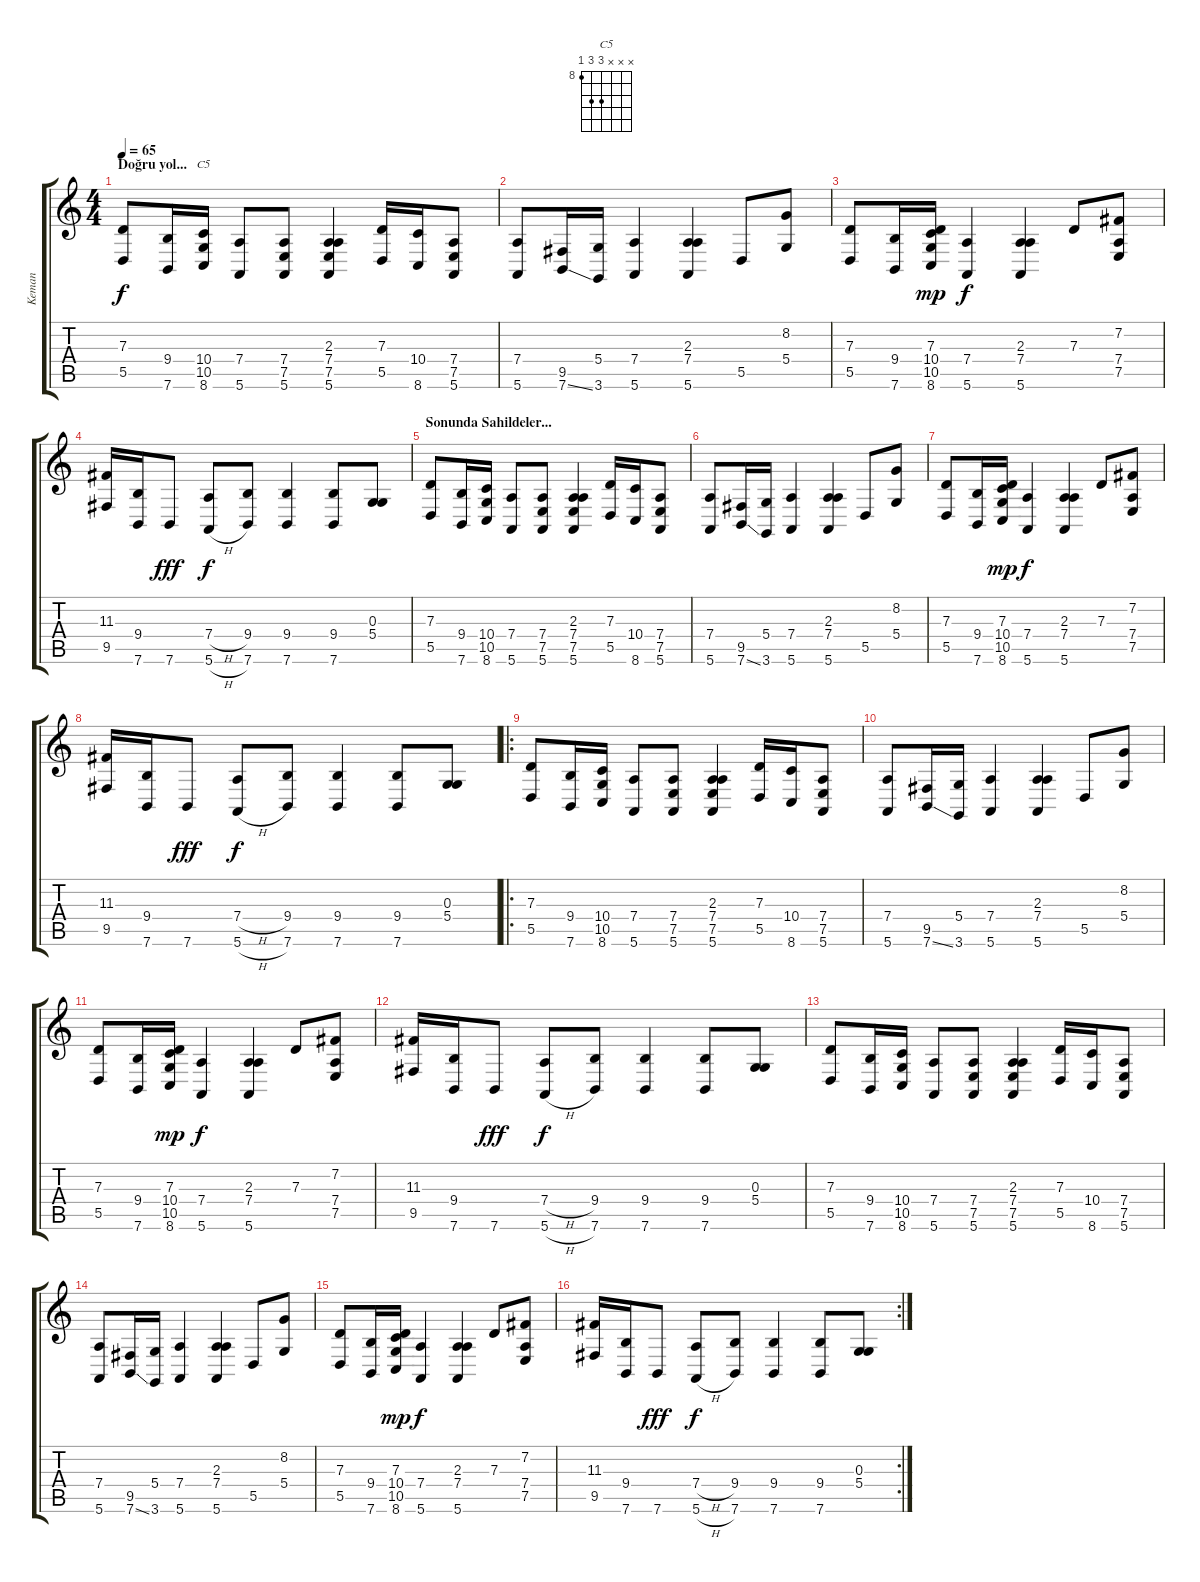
\track ("Keman" "Keman") {instrument stringensemble1}
\staff {score tabs}
\tuning (E4 B3 G3 D3 A2 E2) {hide}
\chord ("C5" x x x 10 10 8) {firstfret 8}
\ts (4 4)
\section ("" "Doğru yol...")
\tempo 65
\clef g2
\ks c
(7.3 5.5).8{dy f volume 9} (9.4 7.6).16 (10.4 10.5 8.6).16{ch "C5"} (7.4 5.6).8 (7.4 7.5 5.6).8 (2.3 7.4 7.5 5.6).4 (7.3 5.5).16 (10.4 8.6).16 (7.4 7.5 5.6).8 |
(7.4 5.6).8 (9.5 7.6{ss}).16 (5.4 3.6).16 (7.4 5.6).4 (2.3 7.4 5.6).4 5.5.8 (8.2 5.4).8 |
(7.3 5.5).8 (9.4 7.6).16 (7.3 10.4 10.5 8.6).16{dy mp} (7.4 5.6).4{dy f} (2.3 7.4 5.6).4 7.3.8 (7.2 7.4 7.5).8 |
(11.3 9.5).16 (9.4 7.6).16 7.6.8{dy fff} (7.4{h} 5.6{h}).8{dy f} (9.4 7.6).8 (9.4 7.6).4 (9.4 7.6).8 (0.3 5.4).8 |
\section ("" "Sonunda Sahildeler...")
(7.3 5.5).8{volume 9} (9.4 7.6).16 (10.4 10.5 8.6).16 (7.4 5.6).8 (7.4 7.5 5.6).8 (2.3 7.4 7.5 5.6).4 (7.3 5.5).16 (10.4 8.6).16 (7.4 7.5 5.6).8 |
(7.4 5.6).8 (9.5 7.6{ss}).16 (5.4 3.6).16 (7.4 5.6).4 (2.3 7.4 5.6).4 5.5.8 (8.2 5.4).8 |
(7.3 5.5).8 (9.4 7.6).16 (7.3 10.4 10.5 8.6).16{dy mp} (7.4 5.6).4{dy f} (2.3 7.4 5.6).4 7.3.8 (7.2 7.4 7.5).8 |
(11.3 9.5).16 (9.4 7.6).16 7.6.8{dy fff} (7.4{h} 5.6{h}).8{dy f} (9.4 7.6).8 (9.4 7.6).4 (9.4 7.6).8 (0.3 5.4).8 |
\ro
(7.3 5.5).8{volume 9} (9.4 7.6).16 (10.4 10.5 8.6).16 (7.4 5.6).8 (7.4 7.5 5.6).8 (2.3 7.4 7.5 5.6).4 (7.3 5.5).16 (10.4 8.6).16 (7.4 7.5 5.6).8 |
(7.4 5.6).8 (9.5 7.6{ss}).16 (5.4 3.6).16 (7.4 5.6).4 (2.3 7.4 5.6).4 5.5.8 (8.2 5.4).8 |
(7.3 5.5).8 (9.4 7.6).16 (7.3 10.4 10.5 8.6).16{dy mp} (7.4 5.6).4{dy f} (2.3 7.4 5.6).4 7.3.8 (7.2 7.4 7.5).8 |
(11.3 9.5).16 (9.4 7.6).16 7.6.8{dy fff} (7.4{h} 5.6{h}).8{dy f} (9.4 7.6).8 (9.4 7.6).4 (9.4 7.6).8 (0.3 5.4).8 |
(7.3 5.5).8{volume 9} (9.4 7.6).16 (10.4 10.5 8.6).16 (7.4 5.6).8 (7.4 7.5 5.6).8 (2.3 7.4 7.5 5.6).4 (7.3 5.5).16 (10.4 8.6).16 (7.4 7.5 5.6).8 |
(7.4 5.6).8 (9.5 7.6{ss}).16 (5.4 3.6).16 (7.4 5.6).4 (2.3 7.4 5.6).4 5.5.8 (8.2 5.4).8 |
(7.3 5.5).8 (9.4 7.6).16 (7.3 10.4 10.5 8.6).16{dy mp} (7.4 5.6).4{dy f} (2.3 7.4 5.6).4 7.3.8 (7.2 7.4 7.5).8 |
\rc 2
(11.3 9.5).16 (9.4 7.6).16 7.6.8{dy fff} (7.4{h} 5.6{h}).8{dy f} (9.4 7.6).8 (9.4 7.6).4 (9.4 7.6).8 (0.3 5.4).8
